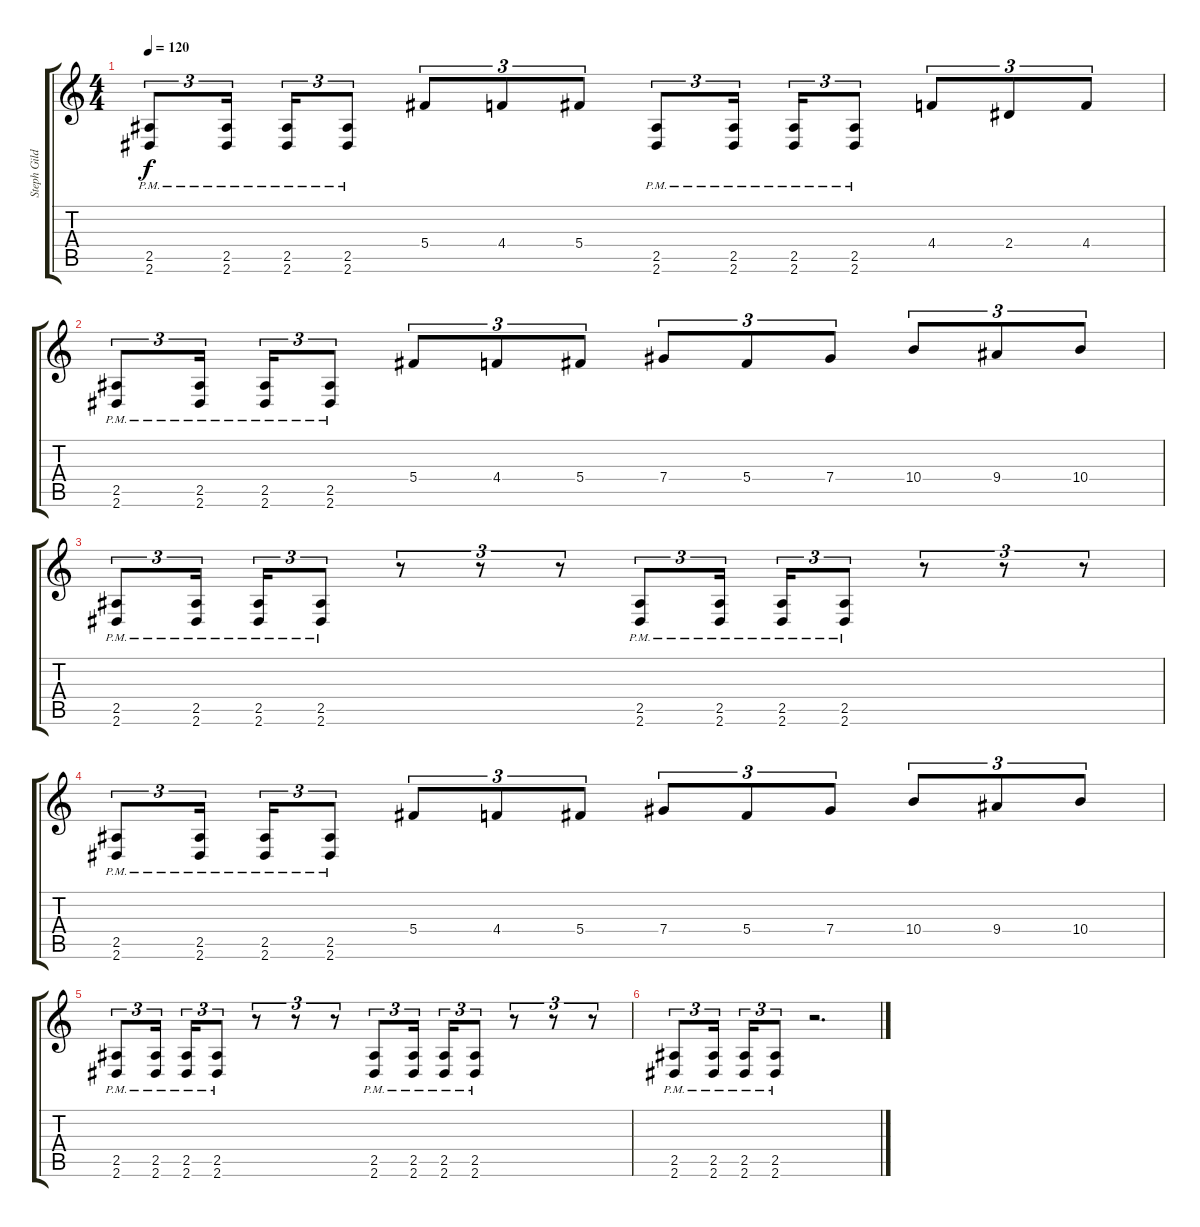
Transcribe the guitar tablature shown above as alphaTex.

\track ("Steph Gildea (Lead)" "Steph Gild") {instrument overdrivenguitar}
\staff {score tabs}
\tuning (Eb4 Bb3 Gb3 Db3 Ab2 Db2) {hide}
\ts (4 4)
\tempo 120
\clef g2
\ks c
(2.5{pm} 2.6{pm}).8{tu (3 2) dy f} (2.5{pm} 2.6{pm}).16{tu (3 2) beam splitsecondary} (2.5{pm} 2.6{pm}).16{tu (3 2)} (2.5{pm} 2.6{pm}).8{tu (3 2)} 5.4.8{tu (3 2)} 4.4.8{tu (3 2)} 5.4.8{tu (3 2)} (2.5{pm} 2.6{pm}).8{tu (3 2)} (2.5{pm} 2.6{pm}).16{tu (3 2) beam splitsecondary} (2.5{pm} 2.6{pm}).16{tu (3 2)} (2.5{pm} 2.6{pm}).8{tu (3 2)} 4.4.8{tu (3 2)} 2.4.8{tu (3 2)} 4.4.8{tu (3 2)} |
(2.5{pm} 2.6{pm}).8{tu (3 2)} (2.5{pm} 2.6{pm}).16{tu (3 2) beam splitsecondary} (2.5{pm} 2.6{pm}).16{tu (3 2)} (2.5{pm} 2.6{pm}).8{tu (3 2)} 5.4.8{tu (3 2)} 4.4.8{tu (3 2)} 5.4.8{tu (3 2)} 7.4.8{tu (3 2)} 5.4.8{tu (3 2)} 7.4.8{tu (3 2)} 10.4.8{tu (3 2)} 9.4.8{tu (3 2)} 10.4.8{tu (3 2)} |
(2.5{pm} 2.6{pm}).8{tu (3 2)} (2.5{pm} 2.6{pm}).16{tu (3 2) beam splitsecondary} (2.5{pm} 2.6{pm}).16{tu (3 2)} (2.5{pm} 2.6{pm}).8{tu (3 2)} r.8{tu (3 2)} r.8{tu (3 2)} r.8{tu (3 2)} (2.5{pm} 2.6{pm}).8{tu (3 2)} (2.5{pm} 2.6{pm}).16{tu (3 2) beam splitsecondary} (2.5{pm} 2.6{pm}).16{tu (3 2)} (2.5{pm} 2.6{pm}).8{tu (3 2)} r.8{tu (3 2)} r.8{tu (3 2)} r.8{tu (3 2)} |
(2.5{pm} 2.6{pm}).8{tu (3 2)} (2.5{pm} 2.6{pm}).16{tu (3 2) beam splitsecondary} (2.5{pm} 2.6{pm}).16{tu (3 2)} (2.5{pm} 2.6{pm}).8{tu (3 2)} 5.4.8{tu (3 2)} 4.4.8{tu (3 2)} 5.4.8{tu (3 2)} 7.4.8{tu (3 2)} 5.4.8{tu (3 2)} 7.4.8{tu (3 2)} 10.4.8{tu (3 2)} 9.4.8{tu (3 2)} 10.4.8{tu (3 2)} |
(2.5{pm} 2.6{pm}).8{tu (3 2)} (2.5{pm} 2.6{pm}).16{tu (3 2) beam splitsecondary} (2.5{pm} 2.6{pm}).16{tu (3 2)} (2.5{pm} 2.6{pm}).8{tu (3 2)} r.8{tu (3 2)} r.8{tu (3 2)} r.8{tu (3 2)} (2.5{pm} 2.6{pm}).8{tu (3 2)} (2.5{pm} 2.6{pm}).16{tu (3 2) beam splitsecondary} (2.5{pm} 2.6{pm}).16{tu (3 2)} (2.5{pm} 2.6{pm}).8{tu (3 2)} r.8{tu (3 2)} r.8{tu (3 2)} r.8{tu (3 2)} |
(2.5{pm} 2.6{pm}).8{tu (3 2)} (2.5{pm} 2.6{pm}).16{tu (3 2) beam splitsecondary} (2.5{pm} 2.6{pm}).16{tu (3 2)} (2.5{pm} 2.6{pm}).8{tu (3 2)} r.2{d}
